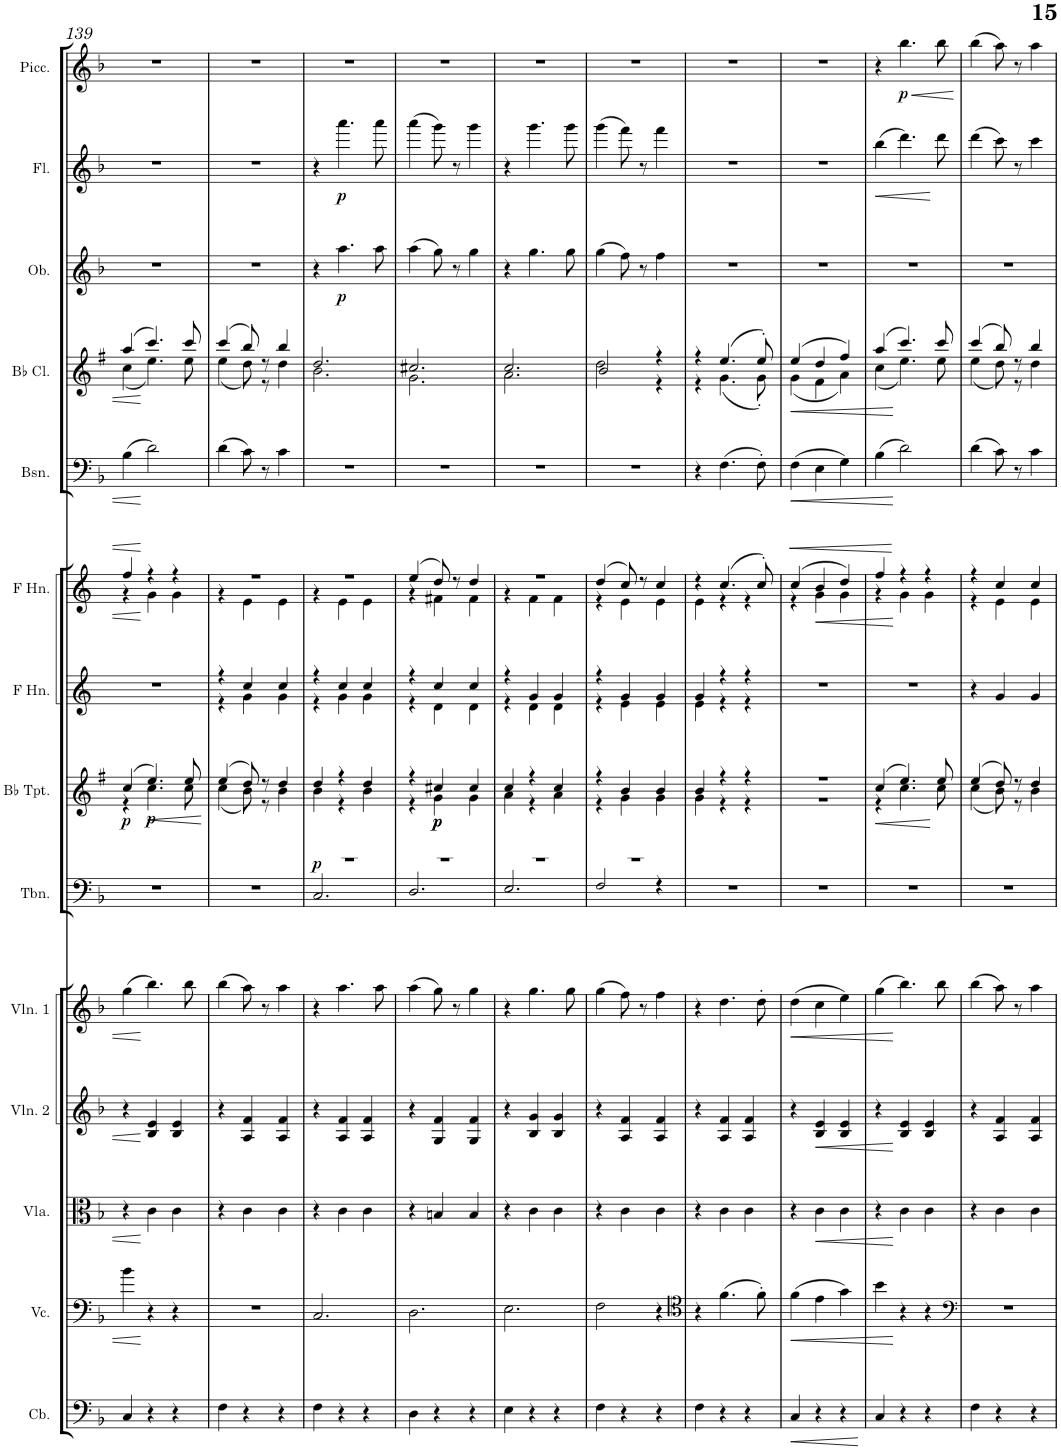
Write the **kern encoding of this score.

**kern	**dynam	**kern	**dynam	**kern	**dynam	**kern	**dynam	**kern	**dynam	**kern	**dynam	**kern	**dynam	**kern	**kern	**dynam	**kern	**dynam	**kern	**dynam	**kern	**dynam	**kern	**dynam	**kern	**dynam
*part14	*part14	*part13	*part13	*part12	*part12	*part11	*part11	*part10	*part10	*part9	*part9	*part8	*part8	*part7	*part6	*part6	*part5	*part5	*part4	*part4	*part3	*part3	*part2	*part2	*part1	*part1
*staff14	*staff14	*staff13	*staff13	*staff12	*staff12	*staff11	*staff11	*staff10	*staff10	*staff9	*staff9	*staff8	*staff8	*staff7	*staff6	*staff6	*staff5	*staff5	*staff4	*staff4	*staff3	*staff3	*staff2	*staff2	*staff1	*staff1
*I"Contrabass	*	*I"Violoncello	*	*I"Viola	*	*I"Violin 2	*	*I"Violin 1	*	*I"Trombone	*	*I"Bb Trumpet	*	*I"Horn in F	*I"Horn in F	*	*I"Bassoon	*	*I"Bb Clarinet	*	*I"Oboe	*	*I"Flute	*	*I"Piccolo	*
*I'Cb.	*	*I'Vc.	*	*I'Vla.	*	*I'Vln. 2	*	*I'Vln. 1	*	*I'Tbn.	*	*I'Bb Tpt.	*	*	*	*	*I'Bsn.	*	*I'Bb Cl.	*	*I'Ob.	*	*I'Fl.	*	*I'Picc.	*
!!LO:PB:g=z
*clefF4	*	*clefF4	*	*clefC3	*	*clefG2	*	*clefG2	*	*clefF4	*	*clefG2	*	*clefG2	*clefG2	*	*clefF4	*	*clefG2	*	*clefG2	*	*clefG2	*	*clefG2	*
*Trd7c12	*	*	*	*	*	*	*	*	*	*	*	*Trd1c2	*	*Trd4c7	*Trd4c7	*	*	*	*Trd1c2	*	*	*	*	*	*Trd-7c-12	*
*k[b-]	*	*k[b-]	*	*k[b-]	*	*k[b-]	*	*k[b-]	*	*k[b-]	*	*k[f#]	*	*k[]	*k[]	*	*k[b-]	*	*k[f#]	*	*k[b-]	*	*k[b-]	*	*k[b-]	*
*M3/4	*	*M3/4	*	*M3/4	*	*M3/4	*	*M3/4	*	*M3/4	*	*M3/4	*	*M3/4	*M3/4	*	*M3/4	*	*M3/4	*	*M3/4	*	*M3/4	*	*M3/4	*
=139	=139	=139	=139	=139	=139	=139	=139	=139	=139	=139	=139	=139	=139	=139	=139	=139	=139	=139	=139	=139	=139	=139	=139	=139	=139	=139
*	*	*	*	*	*	*	*	*	*	*	*	*^	*	*	*^	*	*	*	*^	*	*	*	*	*	*	*
!	!	!	!	!	!	!	!	!	!	!	!	!	!	!LO:DY:b	!	!	!	!	!	!	!	!	!	!	!	!	!	!	!
4C/	.	4b-\	.	4r	.	4r	.	(4gg\	.	2.r	.	(4cc/	4r	p	2.r	4ff/	4r	.	(4B-\	.	(4aa/	(4cc\	.	2.r	.	2.r	.	2.r	.
!	!	!	!	!	!	!	!	!	!	!	!	!	!	!LO:HP:b	!	!	!	!	!	!	!	!	!	!	!	!	!	!	!
!	!	!	!	!	!	!	!	!	!	!	!	!	!	!LO:DY:n=1:b	!	!	!	!	!	!	!	!	!	!	!	!	!	!	!
4r	.	4r	.	4c\	.	4B-/ 4e/	.	4.bb-\)	.	.	.	4.ee/)	4.cc\	< p	.	4r	4g\	.	2d\)	.	4.ccc/)	4.ee\)	.	.	.	.	.	.	.
4r	.	4r	.	4c\	.	4B-/ 4e/	.	.	.	.	.	.	.	.	.	4r	4g\	.	.	.	.	.	.	.	.	.	.	.	.
.	.	.	.	.	.	.	.	8bb-\	.	.	.	8ee/	8cc\	.	.	.	.	.	.	.	8ccc/	8ee\	.	.	.	.	.	.	.
*	*	*	*	*	*	*	*	*	*	*	*	*v	*v	*	*	*v	*v	*	*	*	*v	*v	*	*	*	*	*	*	*
.	.	.	.	.	.	.	.	.	.	.	.	.	[	.	.	.	.	.	.	.	.	.	.	.	.	.
=140	=140	=140	=140	=140	=140	=140	=140	=140	=140	=140	=140	=140	=140	=140	=140	=140	=140	=140	=140	=140	=140	=140	=140	=140	=140	=140
*	*	*	*	*	*	*	*	*	*	*	*	*^	*	*^	*^	*	*	*	*^	*	*	*	*	*	*	*
4F\	.	2.r	.	4r	.	4r	.	(4bb-\	.	2.r	.	(4ee/	(4cc\	.	4r	4r	2.r	4r	.	(4d\	.	(4ccc/	(4ee\	.	2.r	.	2.r	.	2.r	.
4r	.	.	.	4c\	.	4A/ 4f/	.	8aa\)	.	.	.	8dd/)	8b\)	.	4cc/	4g\	.	4e\	.	8c\)	.	8bb/)	8dd\)	.	.	.	.	.	.	.
.	.	.	.	.	.	.	.	8r	.	.	.	8r	8r	.	.	.	.	.	.	8r	.	8r	8r	.	.	.	.	.	.	.
4r	.	.	.	4c\	.	4A/ 4f/	.	4aa\	.	.	.	4dd/	4b\	.	4cc/	4g\	.	4e\	.	4c\	.	4bb/	4dd\	.	.	.	.	.	.	.
=141	=141	=141	=141	=141	=141	=141	=141	=141	=141	=141	=141	=141	=141	=141	=141	=141	=141	=141	=141	=141	=141	=141	=141	=141	=141	=141	=141	=141	=141	=141
*	*	*	*	*	*	*	*	*	*	*^	*	*	*	*	*	*	*	*	*	*	*	*	*	*	*	*	*	*	*	*
!	!	!	!	!	!	!	!	!	!	!	!	!LO:DY:a	!	!	!	!	!	!	!	!	!	!	!	!	!	!	!	!	!	!	!
4F\	.	2.C/	.	4r	.	4r	.	4r	.	2.r	2.C/	p	4dd/	4b\	.	4r	4r	2.r	4r	.	2.r	.	2.dd/	2.b\	.	4r	.	4r	.	2.r	.
!	!	!	!	!	!	!	!	!	!	!	!	!	!	!	!	!	!	!	!	!	!	!	!	!	!	!	!LO:DY:b	!	!LO:DY:b	!	!
4r	.	.	.	4c\	.	4A/ 4f/	.	4.aa\	.	.	.	.	4r	4r	.	4cc/	4g\	.	4e\	.	.	.	.	.	.	4.aa\	p	4.aaa\	p	.	.
4r	.	.	.	4c\	.	4A/ 4f/	.	.	.	.	.	.	4dd/	4b\	.	4cc/	4g\	.	4e\	.	.	.	.	.	.	.	.	.	.	.	.
.	.	.	.	.	.	.	.	8aa\	.	.	.	.	.	.	.	.	.	.	.	.	.	.	.	.	.	8aa\	.	8aaa\	.	.	.
=142	=142	=142	=142	=142	=142	=142	=142	=142	=142	=142	=142	=142	=142	=142	=142	=142	=142	=142	=142	=142	=142	=142	=142	=142	=142	=142	=142	=142	=142	=142	=142
4D\	.	2.D\	.	4r	.	4r	.	(4aa\	.	2.r	2.D/	.	4r	4r	.	4r	4r	(4ee/	4r	.	2.r	.	2.cc#X/	2.g\	.	(4aa\	.	(4aaa\	.	2.r	.
!	!	!	!	!	!	!	!	!	!	!	!	!	!	!	!LO:DY:b	!	!	!	!	!	!	!	!	!	!	!	!	!	!	!	!
!	!	!	!	!	!	!	!	!	!	!	!	!	!	!	!LO:DY:n=1:b	!	!	!	!	!	!	!	!	!	!	!	!	!	!	!	!
4r	.	.	.	4Bn/	.	4G/ 4f/	.	8gg\)	.	.	.	.	4cc#X/	4g\	p p	4cc/	4d\	8dd/)	4f#X\	.	.	.	.	.	.	8gg\)	.	8ggg\)	.	.	.
.	.	.	.	.	.	.	.	8r	.	.	.	.	.	.	.	.	.	8r	.	.	.	.	.	.	.	8r	.	8r	.	.	.
4r	.	.	.	4B/	.	4G/ 4f/	.	4gg\	.	.	.	.	4cc#/	4g\	.	4cc/	4d\	4dd/	4f#\	.	.	.	.	.	.	4gg\	.	4ggg\	.	.	.
=143	=143	=143	=143	=143	=143	=143	=143	=143	=143	=143	=143	=143	=143	=143	=143	=143	=143	=143	=143	=143	=143	=143	=143	=143	=143	=143	=143	=143	=143	=143	=143
4E\	.	2.E\	.	4r	.	4r	.	4r	.	2.r	2.E/	.	4cc/	4a\	.	4r	4r	2.r	4r	.	2.r	.	2.cc/	2.a\	.	4r	.	4r	.	2.r	.
4r	.	.	.	4c\	.	4B-/ 4g/	.	4.gg\	.	.	.	.	4r	4r	.	4g/	4d\	.	4f\	.	.	.	.	.	.	4.gg\	.	4.ggg\	.	.	.
4r	.	.	.	4c\	.	4B-/ 4g/	.	.	.	.	.	.	4cc/	4a\	.	4g/	4d\	.	4f\	.	.	.	.	.	.	.	.	.	.	.	.
.	.	.	.	.	.	.	.	8gg\	.	.	.	.	.	.	.	.	.	.	.	.	.	.	.	.	.	8gg\	.	8ggg\	.	.	.
=144	=144	=144	=144	=144	=144	=144	=144	=144	=144	=144	=144	=144	=144	=144	=144	=144	=144	=144	=144	=144	=144	=144	=144	=144	=144	=144	=144	=144	=144	=144	=144
4F\	.	2F\	.	4r	.	4r	.	(4gg\	.	2.r	2F/	.	4r	4r	.	4r	4r	(4dd/	4r	.	2.r	.	2b/	2dd\	.	(4gg\	.	(4ggg\	.	2.r	.
4r	.	.	.	4c\	.	4A/ 4f/	.	8ff\)	.	.	.	.	4b/	4g\	.	4g/	4e\	8cc/)	4e\	.	.	.	.	.	.	8ff\)	.	8fff\)	.	.	.
.	.	.	.	.	.	.	.	8r	.	.	.	.	.	.	.	.	.	8r	.	.	.	.	.	.	.	8r	.	8r	.	.	.
4r	.	4r	.	4c\	.	4A/ 4f/	.	4ff\	.	.	4r	.	4b/	4g\	.	4g/	4e\	4cc/	4e\	.	.	.	4r	4r	.	4ff\	.	4fff\	.	.	.
*	*	*	*	*	*	*	*	*	*	*v	*v	*	*	*	*	*	*	*	*	*	*	*	*	*	*	*	*	*	*	*	*
=145	=145	=145	=145	=145	=145	=145	=145	=145	=145	=145	=145	=145	=145	=145	=145	=145	=145	=145	=145	=145	=145	=145	=145	=145	=145	=145	=145	=145	=145	=145
*	*	*clefC4	*	*	*	*	*	*	*	*	*	*	*	*	*	*	*	*	*	*	*	*	*	*	*	*	*	*	*	*
4F\	.	4r	.	4r	.	4r	.	4r	.	2.r	.	4b/	4g\	.	4g/	4e\	4r	4e\	.	4r	.	4r	4r	.	2.r	.	2.r	.	2.r	.
4r	.	(4.f\	.	4c\	.	4A/ 4f/	.	4.dd\	.	.	.	4r	4r	.	4r	4r	(4.cc/	4r	.	(4.F\	.	(4.ee/	(4.g\	.	.	.	.	.	.	.
4r	.	.	.	4c\	.	4A/ 4f/	.	.	.	.	.	4r	4r	.	4r	4r	.	4r	.	.	.	.	.	.	.	.	.	.	.	.
.	.	8f'\)	.	.	.	.	.	8dd'\	.	.	.	.	.	.	.	.	8cc'/)	.	.	8F'\)	.	8ee'/)	8g'\)	.	.	.	.	.	.	.
*	*	*	*	*	*	*	*	*	*	*	*	*	*	*	*v	*v	*	*	*	*	*	*	*	*	*	*	*	*	*	*
=146	=146	=146	=146	=146	=146	=146	=146	=146	=146	=146	=146	=146	=146	=146	=146	=146	=146	=146	=146	=146	=146	=146	=146	=146	=146	=146	=146	=146	=146
!	!LO:HP:b	!	!LO:HP:b	!	!	!	!	!	!LO:HP:b	!	!	!	!	!	!	!	!	!LO:HP:b	!	!LO:HP:b	!	!	!LO:HP:b	!	!	!	!	!	!
4C/	<	(4f\	<	4r	.	4r	.	(4dd\	<	2.r	.	2.r	2.r	.	2.r	(4cc/	4r	<	(4F\	<	(4ee/	(4g\	<	2.r	.	2.r	.	2.r	.
!	!	!	!	!	!LO:HP:b	!	!LO:HP:b	!	!	!	!	!	!	!	!	!	!	!LO:HP:b	!	!	!	!	!	!	!	!	!	!	!
4r	.	4e\	.	4c\	<	4B-/ 4e/	<	4cc\	.	.	.	.	.	.	.	4b/	4g\	<	4E\	.	4dd/	4f#\	.	.	.	.	.	.	.
4r	.	4g\)	.	4c\	.	4B-/ 4e/	.	4ee\)	.	.	.	.	.	.	.	4dd/)	4g\	.	4G\)	.	4ff#/)	4a\)	.	.	.	.	.	.	.
*	*	*	*	*	*	*	*	*	*	*	*	*v	*v	*	*	*v	*v	*	*	*	*v	*v	*	*	*	*	*	*	*
.	[	.	.	.	.	.	.	.	.	.	.	.	.	.	.	.	.	.	.	.	.	.	.	.	.	.
=147	=147	=147	=147	=147	=147	=147	=147	=147	=147	=147	=147	=147	=147	=147	=147	=147	=147	=147	=147	=147	=147	=147	=147	=147	=147	=147
!	!	!	!	!	!	!	!	!	!	!	!	!	!LO:HP:b	!	!	!	!	!	!	!	!	!	!	!LO:HP:b	!	!
*	*	*	*	*	*	*	*	*	*	*	*	*^	*	*	*^	*	*	*	*^	*	*	*	*	*	*	*
4C/	.	4b-\	.	4r	.	4r	.	(4gg\	.	2.r	.	(4cc/	4r	<	2.r	4ff/	4r	.	(4B-\	.	(4aa/	(4cc\	.	2.r	.	(4bb-\	<	4r	.
!	!	!	!	!	!	!	!	!	!	!	!	!	!	!	!	!	!	!	!	!	!	!	!	!	!	!	!	!	!LO:HP:b
!	!	!	!	!	!	!	!	!	!	!	!	!	!	!	!	!	!	!	!	!	!	!	!	!	!	!	!	!	!LO:DY:n=1:b
4r	.	4r	[	4c\	[	4B-/ 4e/	[	4.bb-\)	[	.	.	4.ee/)	4.cc\	.	.	4r	4g\	[ [	2d\)	[	4.ccc/)	4.ee\)	[	.	.	4.ddd\)	.	4.bb-\	< p
4r	.	4r	.	4c\	.	4B-/ 4e/	.	.	.	.	.	.	.	.	.	4r	4g\	.	.	.	.	.	.	.	.	.	.	.	.
.	.	.	.	.	.	.	.	8bb-\	.	.	.	8ee/	8cc\	[	.	.	.	.	.	.	8ccc/	8ee\	.	.	.	8ddd\	[	8bb-\	.
*	*	*	*	*	*	*	*	*	*	*	*	*v	*v	*	*	*v	*v	*	*	*	*v	*v	*	*	*	*	*	*	*
.	.	.	.	.	.	.	.	.	.	.	.	.	.	.	.	.	.	.	.	.	.	.	.	.	.	[
=148	=148	=148	=148	=148	=148	=148	=148	=148	=148	=148	=148	=148	=148	=148	=148	=148	=148	=148	=148	=148	=148	=148	=148	=148	=148	=148
*	*	*clefF4	*	*	*	*	*	*	*	*	*	*	*	*	*	*	*	*	*	*	*	*	*	*	*	*
*	*	*	*	*	*	*	*	*	*	*	*	*^	*	*	*^	*	*	*	*^	*	*	*	*	*	*	*
4F\	.	2.r	.	4r	.	4r	.	(4bb-\	.	2.r	.	(4ee/	(4cc\	.	4r	4r	4r	.	(4d\	.	(4ccc/	(4ee\	.	2.r	.	(4ddd\	.	(4bb-\	.
4r	.	.	.	4c\	.	4A/ 4f/	.	8aa\)	.	.	.	8dd/)	8b\)	.	4g/	4cc/	4e\	.	8c\)	.	8bb/)	8dd\)	.	.	.	8ccc\)	.	8aa\)	.
.	.	.	.	.	.	.	.	8r	.	.	.	8r	8r	.	.	.	.	.	8r	.	8r	8r	.	.	.	8r	.	8r	.
4r	.	.	.	4c\	.	4A/ 4f/	.	4aa\	.	.	.	4dd/	4b\	.	4g/	4cc/	4e\	.	4c\	.	4bb/	4dd\	.	.	.	4ccc\	.	4aa\	.
*	*	*	*	*	*	*	*	*	*	*	*	*v	*v	*	*	*v	*v	*	*	*	*v	*v	*	*	*	*	*	*	*
=	=	=	=	=	=	=	=	=	=	=	=	=	=	=	=	=	=	=	=	=	=	=	=	=	=	=
*-	*-	*-	*-	*-	*-	*-	*-	*-	*-	*-	*-	*-	*-	*-	*-	*-	*-	*-	*-	*-	*-	*-	*-	*-	*-	*-
